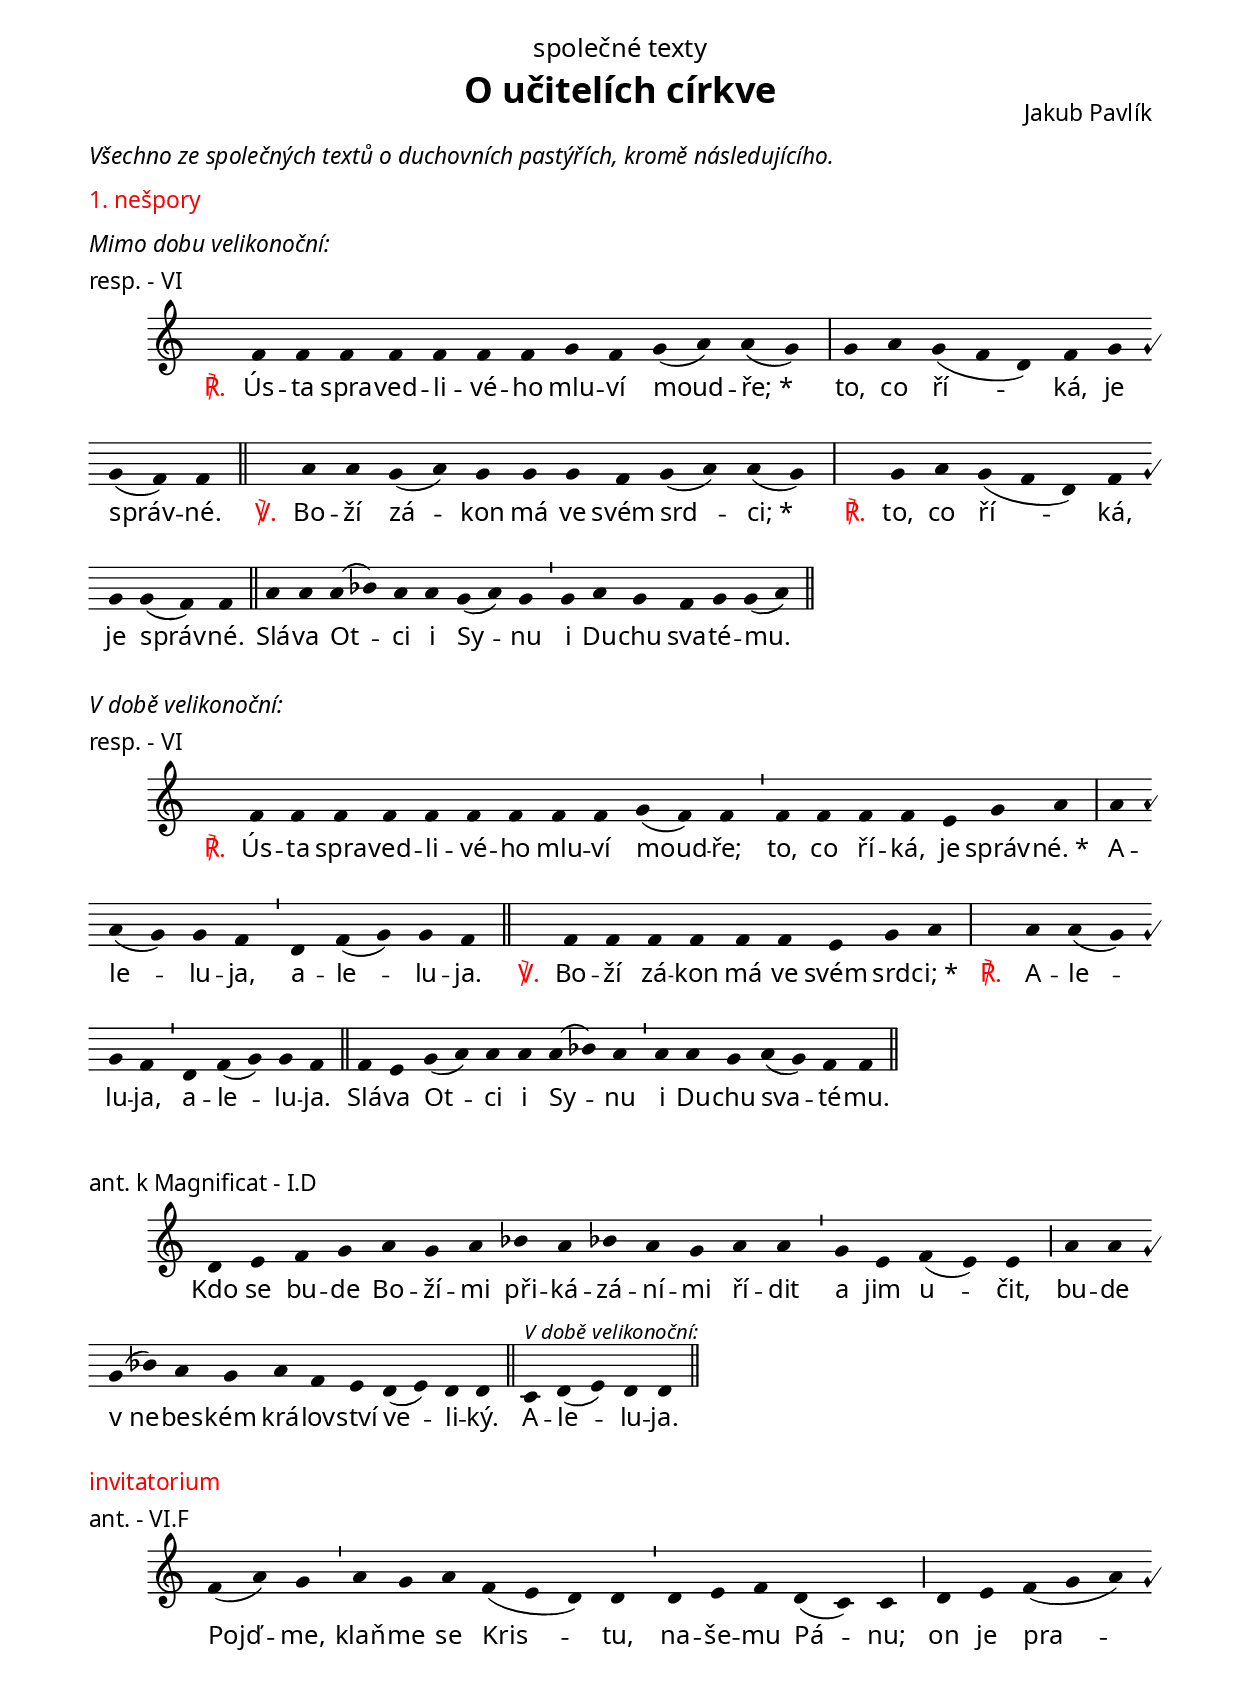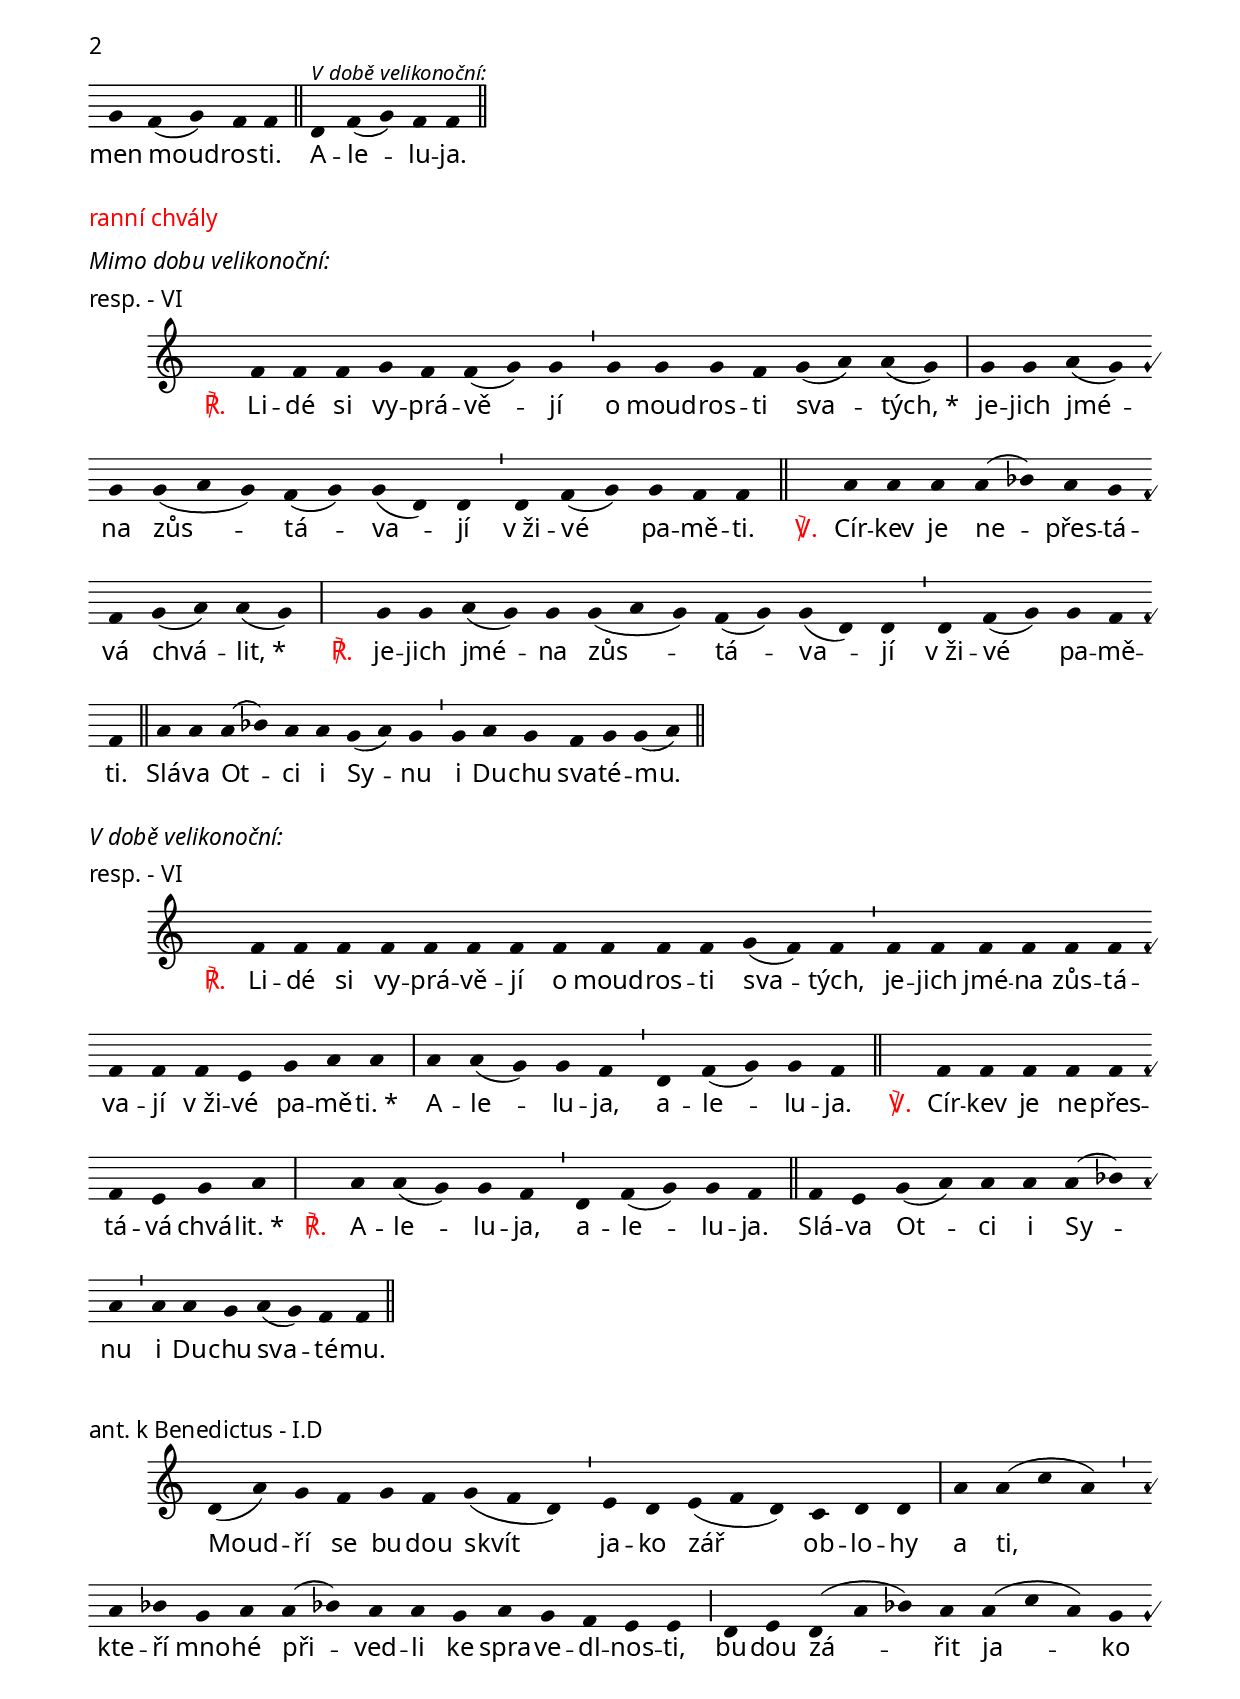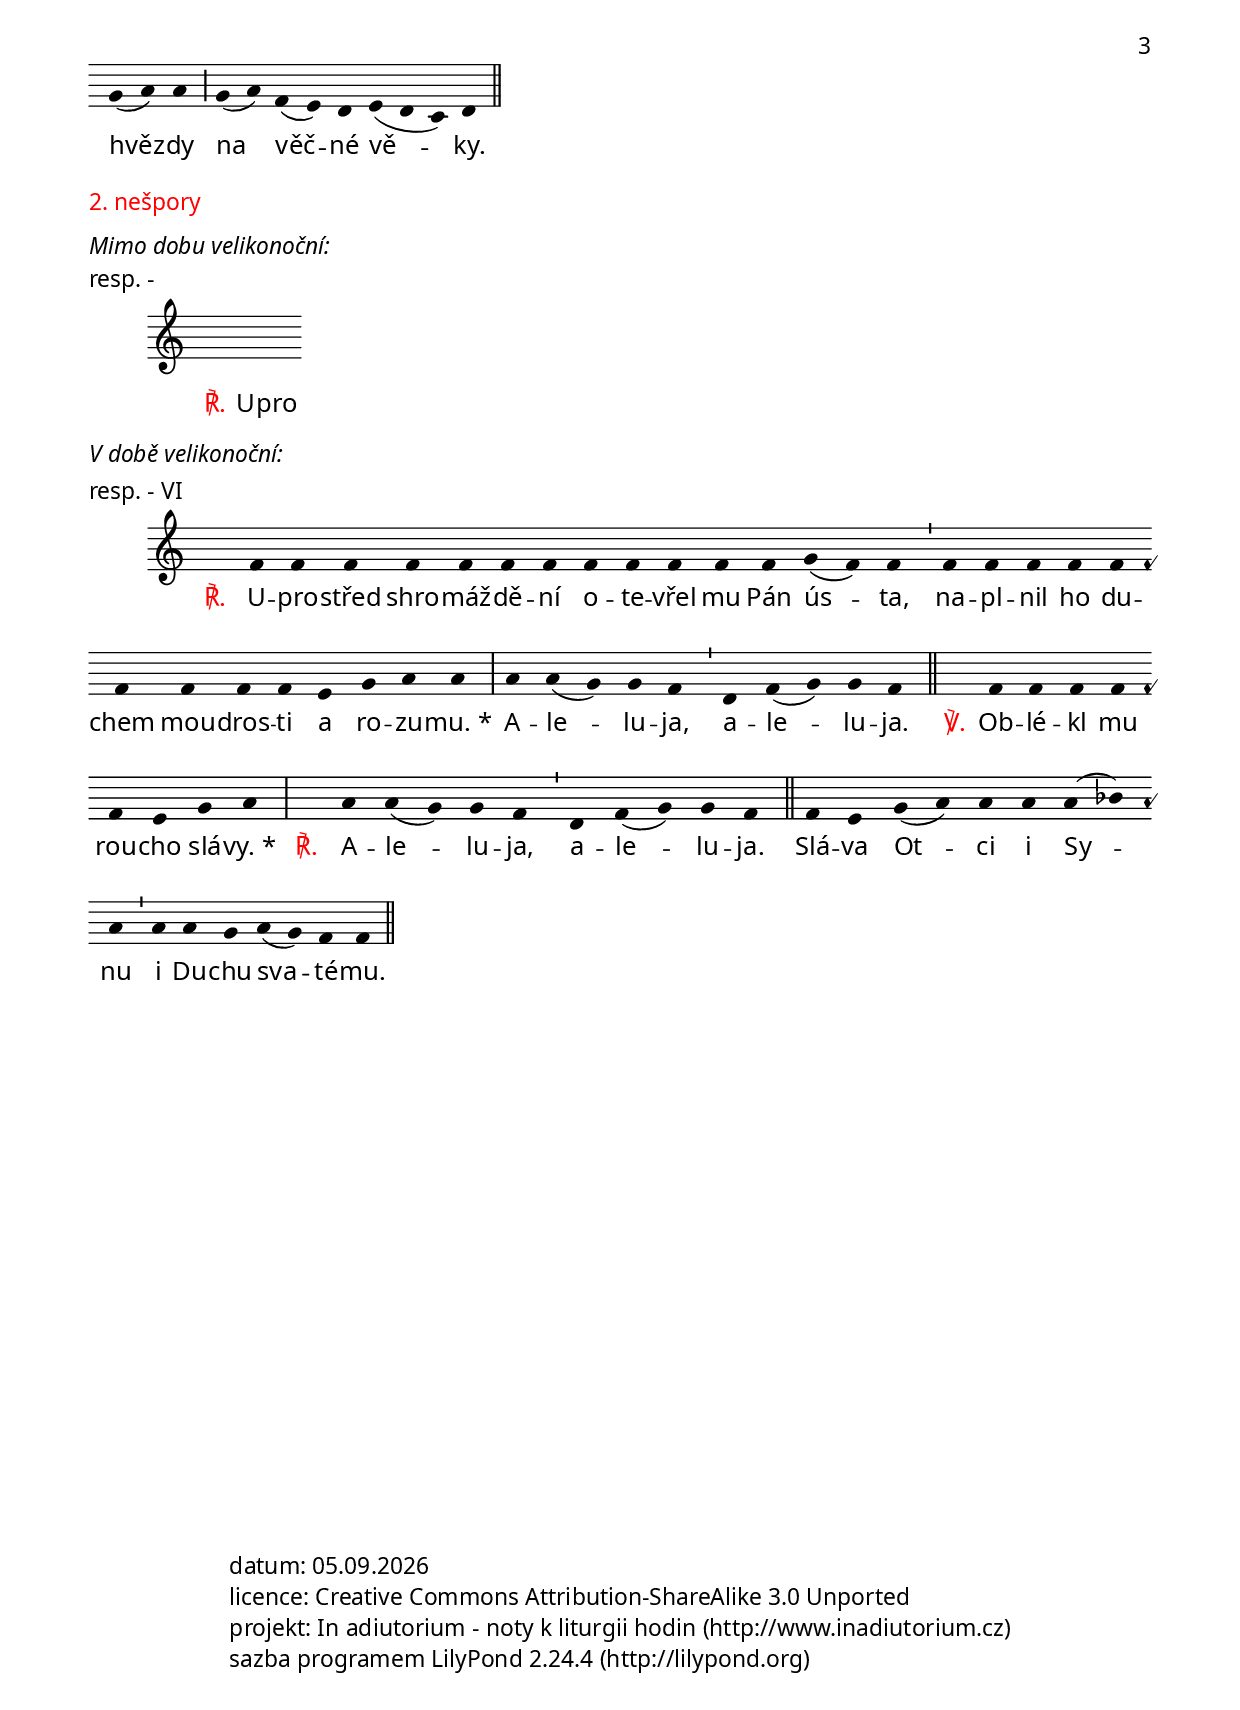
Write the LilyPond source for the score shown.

\version "2.16.0"

\include "../spolecne.ly"
\include "../dilyresponsorii.ly"

\header {
  title = \markup\titleCommune "O učitelích církve"
  composer = "Jakub Pavlík"
}

\markup\justify\italic{
  Všechno ze společných textů o duchovních pastýřích, kromě následujícího.
}

\markup {\nadpisHodinka {"1. nešpory"}}

\markup\italic{Mimo dobu velikonoční:}

\score {
  \relative c' {
    \choralniRezim
    
    % R
    \neviditelna f
    f4 f f f f f f g f g( a) a( g) \barMax
    g a g( f d) f g g( f) f \barFinalis
    % V
    \neviditelna a
    a a g( a) g g g f g( a) a( g) \barMax
    % R
    \neviditelna a
    g a g( f d) f g g( f) f \barFinalis
    % Slava
    \respVIdoxologie \barFinalis
  }
  \addlyrics {
    \Response Ús -- ta spra -- ved -- li -- vé -- ho mlu -- ví moud -- ře;_*
    to, co ří -- ká, je správ -- né.
    \Verse Bo -- ží zá -- kon má ve svém srd -- ci;_*
    \Response to, co ří -- ká, je správ -- né.
    \textRespDoxologie
  }
  \header {
    quid = "resp."
    modus = "VI"
    id = ""
    piece = \markup {\sestavTitulekResp}
  }
}

\markup\italic{V době velikonoční:}

\score {
  \relative c' {
    \choralniRezim
    
    % R
    \neviditelna f
    f4 f f f f f f f f g( f) f \barMin 
    f f f f e g a \barMax
    \respVIalelujaResponsum \barFinalis
    % V
    \neviditelna f
    f f f f f f e g a \barMax
    % R
    \neviditelna a
    \respVIalelujaResponsum \barFinalis
    % Slava
    \respVIalelujaDoxologie \barFinalis
  }
  \addlyrics {
    \Response Ús -- ta spra -- ved -- li -- vé -- ho mlu -- ví moud -- ře;
    to, co ří -- ká, je správ -- né._* \textRespAleluja
    \Verse Bo -- ží zá -- kon má ve svém srd -- ci;_*
    \Response \textRespAleluja
    \textRespDoxologie
  }
  \header {
    quid = "resp."
    modus = "VI"
    id = ""
    piece = \markup {\sestavTitulekResp}
  }
} 

\score {
  \relative c' {
    \choralniRezim
    d e f g a g a bes a bes a g a a \barMin
    g e f( e) e \barMaior
    a a g( bes) a g a f e d( e) d d \barFinalis
    
    c^\markup\rubrVelikAleluja d( e) d d \barFinalis
  }
  \addlyrics {
    Kdo se bu -- de Bo -- ží -- mi při -- ká -- zá -- ní -- mi ří -- dit
    a jim u -- čit,
    bu -- de v_ne -- bes -- kém krá -- lov -- ství ve -- li -- ký.
    
    A -- le -- lu -- ja.
  }
  \header {
    quid = "ant. k Magnificat"
    modus = "I"
    differentia = "D" 
    psalmus = ""
    id = ""
    piece = \markup {\sestavTitulekBezZalmu}
  }
}

\markup {\nadpisHodinka {"invitatorium"}}

\score {
  \relative c' {
    \choralniRezim
    f4( a) g \barMin a g a f( e d) d \barMin
    d e f d( c) c \barMaior
    d e f( g a) g f( g) f f \barFinalis
    
    d^\markup\rubrVelikAleluja f( g) f f \barFinalis
  }
  \addlyrics {
    Pojď -- me, klaň -- me se Kris -- tu,
    na -- še -- mu Pá -- nu;
    on je pra -- men moud -- ros -- ti.
    
    A -- le -- lu -- ja.
  }
  \header {
    quid = "ant."
    modus = "VI"
    differentia = "F" 
    psalmus = ""
    id = ""
    piece = \markup {\sestavTitulekBezZalmu}
  }
}

\markup {\nadpisHodinka {"ranní chvály"}}

\markup\italic{Mimo dobu velikonoční:}

\score {
  \relative c' {
    \choralniRezim
    
    % R
    \neviditelna f
    f4 f f g f f( g) g \barMin g g g f g( a) a( g) \barMax
    g g a( g) g 
    g( a g) f( g) g( d) d \barMin d f( g) g f f \barFinalis
    % V
    \neviditelna a
    a4 a a a( bes) a g f g( a) a( g) \barMax
    % R
    \neviditelna a
    g g a( g) g 
    g( a g) f( g) g( d) d \barMin d f( g) g f f \barFinalis
    % Slava
    \respVIdoxologie \barFinalis
  }
  \addlyrics {
    \Response Li -- dé si vy -- prá -- vě -- jí o moud -- ros -- ti sva -- tých,_*
    je -- jich jmé -- na zůs -- tá -- va -- jí v_ži -- vé pa -- mě -- ti.
    \Verse Cír -- kev je ne -- přes -- tá -- vá chvá -- lit,_*
    \Response je -- jich jmé -- na zůs -- tá -- va -- jí v_ži -- vé pa -- mě -- ti.
    \textRespDoxologie
  }
  \header {
    quid = "resp."
    modus = "VI"
    id = ""
    fons = "Cyril a Metoděj, r.ch."
    piece = \markup {\sestavTitulekResp}
  }
}

\markup\italic{V době velikonoční:}

\score {
  \relative c' {
    \choralniRezim
    
    % R
    \neviditelna f
    f4 f f f f f f f f f f g( f) f \barMin
    f f f f f f f f f e g a a \barMax
    \respVIalelujaResponsum \barFinalis
    % V
    \neviditelna f
    f f f f f f e g a \barMax
    % R
    \neviditelna a
    \respVIalelujaResponsum \barFinalis
    % Slava
    \respVIalelujaDoxologie \barFinalis
  }
  \addlyrics {
    \Response Li -- dé si vy -- prá -- vě -- jí o moud -- ros -- ti sva -- tých,
    je -- jich jmé -- na zůs -- tá -- va -- jí v_ži -- vé pa -- mě -- ti._* \textRespAleluja
    \Verse Cír -- kev je ne -- přes -- tá -- vá chvá -- lit._*
    \Response \textRespAleluja
    \textRespDoxologie
  }
  \header {
    quid = "resp."
    modus = "VI"
    id = ""
    piece = \markup {\sestavTitulekResp}
  }
} 

\score {
  \relative c' {
    \choralniRezim
    d4( a') g f g f g( f d) \barMin e d e( f d) c d d \barMax
    a'4 a( c a) \barMin a bes g a a( bes) a a g a g f e e \barMaior
    d e d( a' bes) a a( c a) g g( a) a \barMaior
    g( a) f( e) d e( d c) d \barFinalis
    
    
  }
  \addlyrics {
    Moud -- ří se bu -- dou skvít ja -- ko zář ob -- lo -- hy
    a ti, kte -- ří mno -- hé při -- ved -- li ke spra -- ve -- dl -- nos -- ti,
    bu -- dou zá -- řit ja -- ko hvěz -- dy
    na věč -- né vě -- ky.
    
    A -- le -- lu -- ja.
  }
  \header {
    quid = "ant. k Benedictus"
    modus = "I"
    differentia = "D" 
    psalmus = ""
    id = ""
    piece = \markup {\sestavTitulekBezZalmu}
  }
}

\markup {\nadpisHodinka {"2. nešpory"}}

\markup\italic{Mimo dobu velikonoční:}

\score {
  \relative c' {
    \choralniRezim
    
    % R
    \neviditelna a
    
    % V
    \neviditelna a
    
    % R
    \neviditelna a
    
    % Slava
  }
  \addlyrics {
    \Response U -- pro -- střed shro -- máž -- dě -- ní 
    o -- te -- vřel mu Pán ús -- ta,_*
    na -- pl -- nil ho du -- chem mou -- dros -- ti a ro -- zu -- mu.
    \Verse Ob -- lé -- kl mu rou -- cho slá -- vy,_*
    \Response na -- pl -- nil ho du -- chem mou -- dros -- ti a ro -- zu -- mu.
    \textRespDoxologie
  }
  \header {
    quid = "resp."
    modus = ""
    id = ""
    piece = \markup {\sestavTitulekResp}
  }
}

\markup\italic{V době velikonoční:}

\score {
  \relative c' {
    \choralniRezim
    
    % R
    \neviditelna f
    f4 f f f f f f f f f f f g( f) f \barMin
    f f f f f f f f f e g a a \barMax
    \respVIalelujaResponsum \barFinalis
    % V
    \neviditelna f
    f4 f f f f e g a \barMax
    % R
    \neviditelna a
    \respVIalelujaResponsum \barFinalis
    % Slava
    \respVIalelujaDoxologie \barFinalis
  }
  \addlyrics {
    \Response U -- pro -- střed shro -- máž -- dě -- ní 
    o -- te -- vřel mu Pán ús -- ta,
    na -- pl -- nil ho du -- chem mou -- dros -- ti a ro -- zu -- mu._* \textRespAleluja
    \Verse Ob -- lé -- kl mu rou -- cho slá -- vy._*
    \Response \textRespAleluja
    \textRespDoxologie
  }
  \header {
    quid = "resp."
    modus = "VI"
    id = ""
    piece = \markup {\sestavTitulekResp}
  }
} 

\score {
  \relative c' {
    \choralniRezim
    
  }
  \addlyrics {
    Sva -- tý \markup\concat{\with-color #red {N} , }
    u -- či -- te -- li ví -- ry a svět -- lo círk -- ve,
    tys čer -- pal moud -- rost z_Bo -- ží -- ho zá -- ko -- na;
    při -- mlou -- vej se za nás u Bo -- ží -- ho Sy -- na.
    
    A -- le -- lu -- ja.
  }
  \header {
    quid = "ant. k Magnificat"
    modus = ""
    differentia = "" 
    psalmus = ""
    id = ""
    piece = \markup {\sestavTitulekBezZalmu}
  }
}